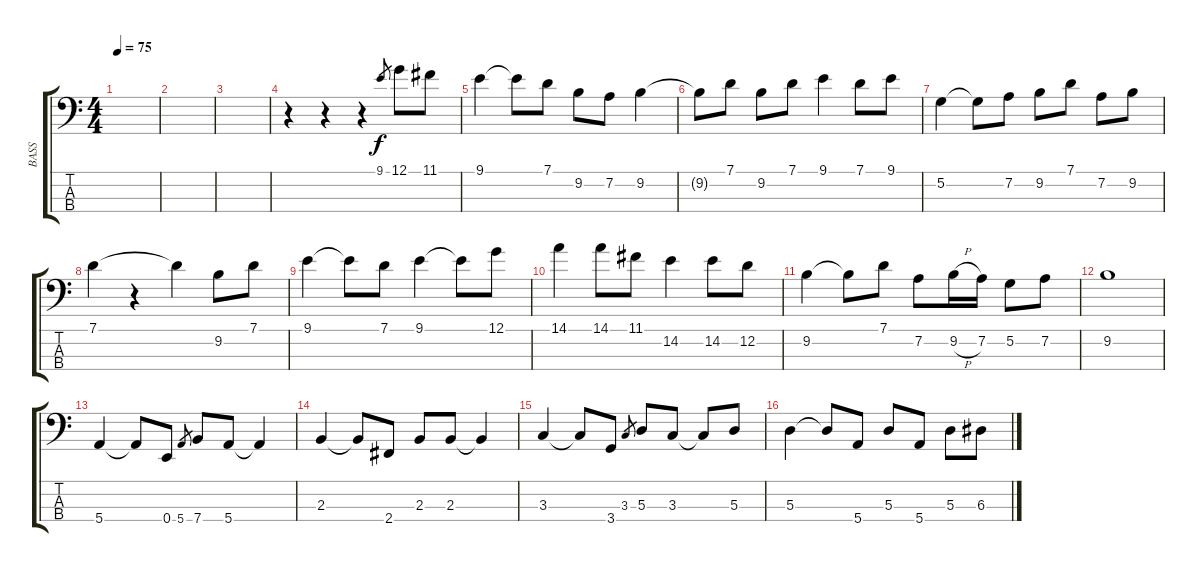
\track ("BASS" "BASS") {instrument fretlessbass}
\staff {score tabs}
\tuning (G2 D2 A1 E1) {hide}
\ts (4 4)
\tempo 75
\clef f4
\ks c
|
|
|
r.4 r.4 r.4 9.1.8{gr} 12.1.8 11.1.8 |
9.1.4 9.1{t}.8 7.1.8 9.2.8 7.2.8 9.2.4 |
9.2{t}.8 7.1.8 9.2.8 7.1.8 9.1.4 7.1.8 9.1.8 |
5.2.4 5.2{t}.8 7.2.8 9.2.8 7.1.8 7.2.8 9.2.8 |
7.1.4 r.4 7.1{t}.4 9.2.8 7.1.8 |
9.1.4 9.1{t}.8 7.1.8 9.1.4 9.1{t}.8 12.1.8 |
14.1.4 14.1.8 11.1.8 14.2.4 14.2.8 12.2.8 |
9.2.4 9.2{t}.8 7.1.8 7.2.8 9.2{h}.16 7.2.16 5.2.8 7.2.8 |
9.2.1 |
5.4.4 5.4{t}.8 0.4.8 5.4.8{gr} 7.4.8 5.4.8 5.4{t}.4 |
2.3.4 2.3{t}.8 2.4.8 2.3.8 2.3.8 2.3{t}.4 |
3.3.4 3.3{t}.8 3.4.8 3.3.8{gr} 5.3.8 3.3.8 3.3{t}.8 5.3.8 |
5.3.4 5.3{t}.8 5.4.8 5.3.8 5.4.8 5.3.8 6.3.8
